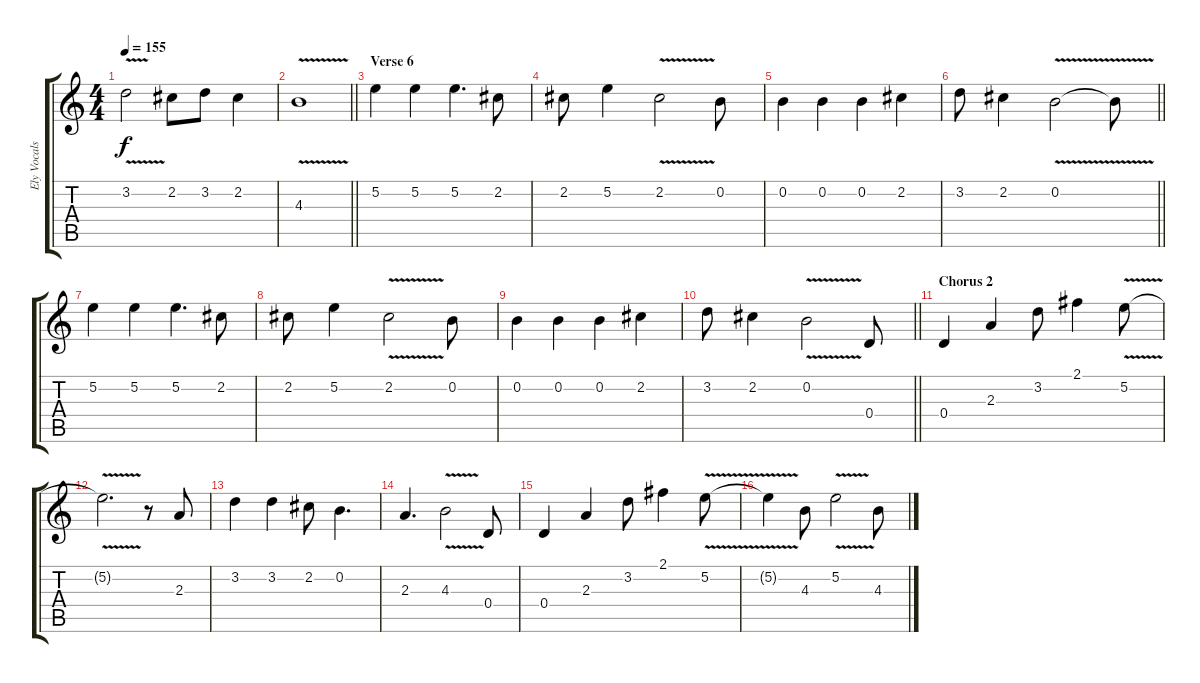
\track ("Ely Vocals" "Ely Vocals") {instrument acousticguitarsteel}
\staff {score tabs}
\tuning (E4 B3 G3 D3 A2 E2) {hide}
\ts (4 4)
\tempo 155
\clef g2
\ks c
3.2{v}.2{dy f} 2.2.8 3.2.8 2.2.4 |
\barLineRight lightlight
4.3{v}.1 |
\section ("" "Verse 6")
5.2.4 5.2.4 5.2.4{d} 2.2.8 |
2.2.8 5.2.4 2.2{v}.2 0.2.8 |
0.2.4 0.2.4 0.2.4 2.2.4 |
\barLineRight lightlight
3.2.8 2.2.4 0.2{v}.2 0.2{t}.8 |
5.2.4 5.2.4 5.2.4{d} 2.2.8 |
2.2.8 5.2.4 2.2{v}.2 0.2.8 |
0.2.4 0.2.4 0.2.4 2.2.4 |
\barLineRight lightlight
3.2.8 2.2.4 0.2{v}.2 0.4.8 |
\section ("" "Chorus 2")
0.4.4 2.3.4 3.2.8 2.1.4 5.2{v}.8 |
5.2{t}.2{d} r.8 2.3.8 |
3.2.4 3.2.4 2.2.8 0.2.4{d} |
2.3.4{d} 4.3{v}.2 0.4.8 |
0.4.4 2.3.4 3.2.8 2.1.4 5.2{v}.8 |
5.2{t}.4 4.3.8 5.2{v}.2 4.3.8
